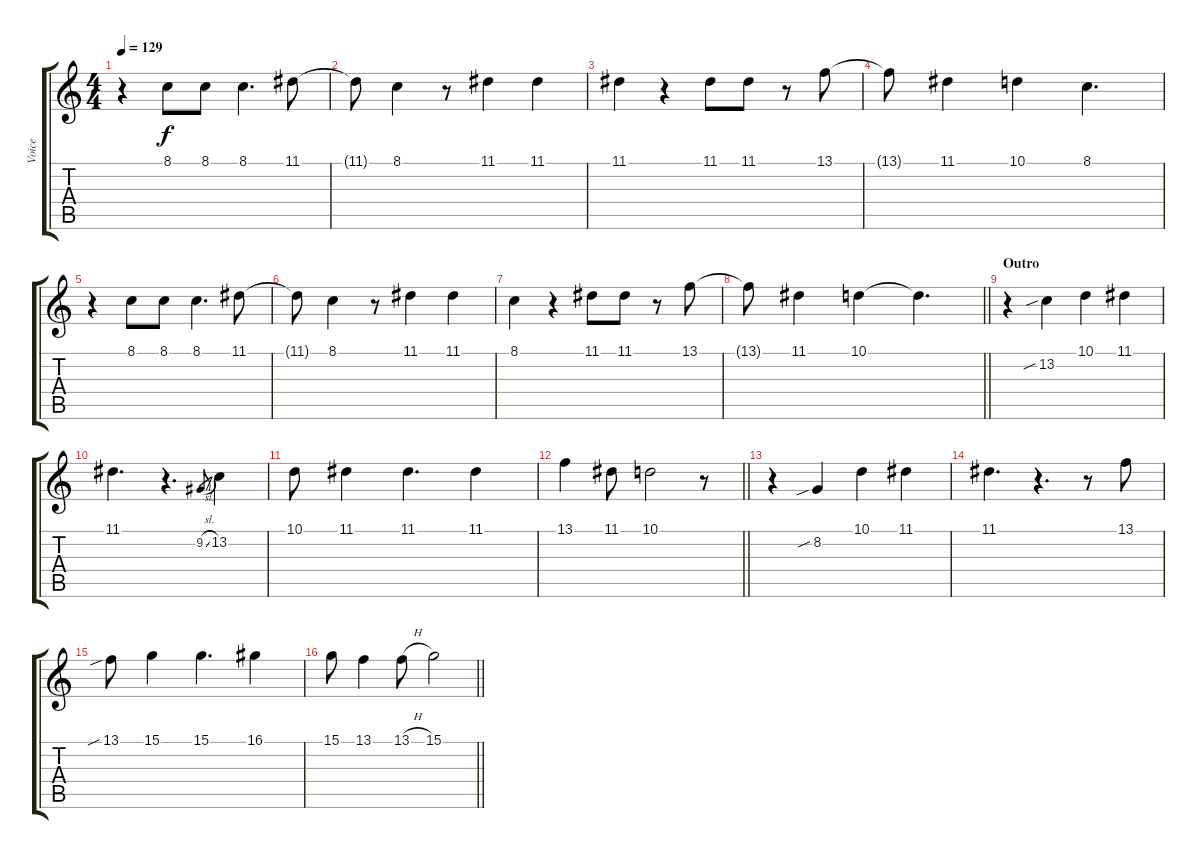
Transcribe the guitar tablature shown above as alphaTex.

\track ("Voice" "Voice") {instrument lead3calliope}
\staff {score tabs}
\tuning (E4 B3 G3 D3 A2 E2) {hide}
\ts (4 4)
\tempo 129
\clef g2
\ks c
r.4{dy f} 8.1.8 8.1.8 8.1.4{d} 11.1.8 |
11.1{t}.8 8.1.4 r.8 11.1.4 11.1.4 |
11.1.4 r.4 11.1.8 11.1.8 r.8 13.1.8 |
13.1{t}.8 11.1.4 10.1.4 8.1.4{d} |
r.4 8.1.8 8.1.8 8.1.4{d} 11.1.8 |
11.1{t}.8 8.1.4 r.8 11.1.4 11.1.4 |
8.1.4 r.4 11.1.8 11.1.8 r.8 13.1.8 |
\barLineRight lightlight
13.1{t}.8 11.1.4 10.1.4 10.1{t}.4{d} |
\section ("" "Outro")
r.4 13.2{sib}.4 10.1.4 11.1.4 |
11.1.4{d} r.4{d} 9.2{sl}.8{gr} 13.2.4 |
10.1.8 11.1.4 11.1.4{d} 11.1.4 |
\barLineRight lightlight
13.1.4 11.1.8 10.1.2 r.8 |
r.4 8.2{sib}.4 10.1.4 11.1.4 |
11.1.4{d} r.4{d} r.8 13.1.8 |
13.1{sib}.8 15.1.4 15.1.4{d} 16.1.4 |
\barLineRight lightlight
15.1.8 13.1.4 13.1{h}.8 15.1.2
